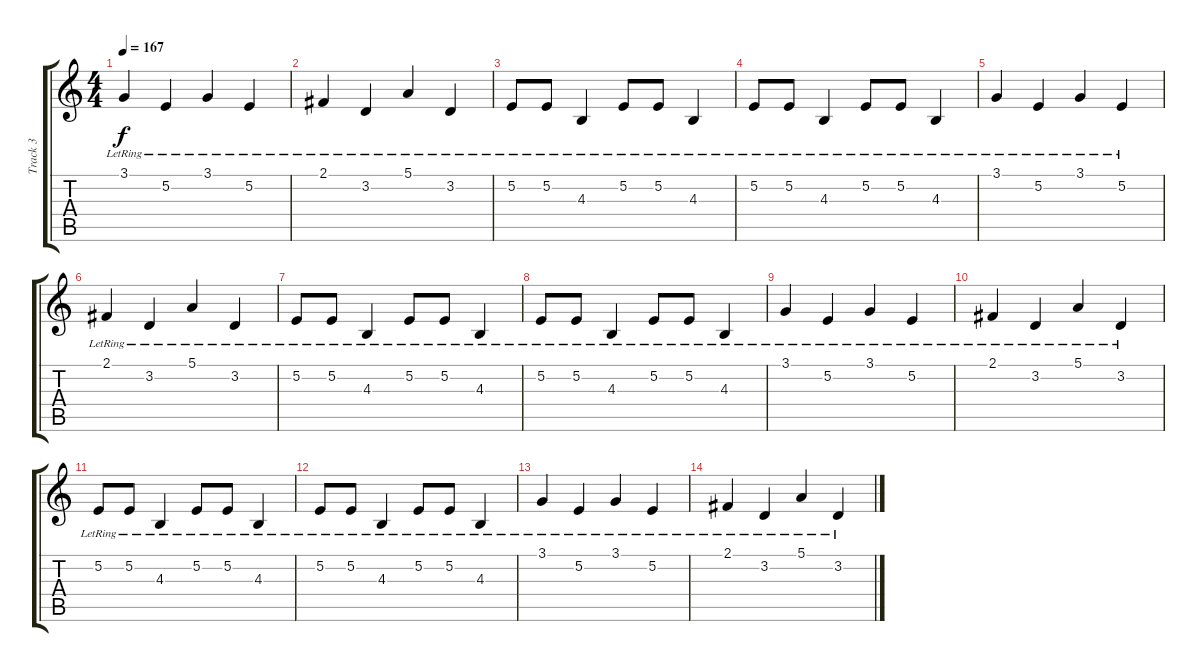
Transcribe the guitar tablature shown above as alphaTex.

\track ("Track 3" "Track 3") {instrument acousticgrandpiano}
\staff {score tabs}
\tuning (E4 B3 G3 D3 A2 E2) {hide}
\ts (4 4)
\tempo 167
\clef g2
\ks c
3.1{lr}.4{dy f} 5.2{lr}.4 3.1{lr}.4 5.2{lr}.4 |
2.1{lr}.4 3.2{lr}.4 5.1{lr}.4 3.2{lr}.4 |
5.2{lr}.8 5.2{lr}.8 4.3{lr}.4 5.2{lr}.8 5.2{lr}.8 4.3{lr}.4 |
5.2{lr}.8 5.2{lr}.8 4.3{lr}.4 5.2{lr}.8 5.2{lr}.8 4.3{lr}.4 |
3.1{lr}.4 5.2{lr}.4 3.1{lr}.4 5.2{lr}.4 |
2.1{lr}.4 3.2{lr}.4 5.1{lr}.4 3.2{lr}.4 |
5.2{lr}.8 5.2{lr}.8 4.3{lr}.4 5.2{lr}.8 5.2{lr}.8 4.3{lr}.4 |
5.2{lr}.8 5.2{lr}.8 4.3{lr}.4 5.2{lr}.8 5.2{lr}.8 4.3{lr}.4 |
3.1{lr}.4 5.2{lr}.4 3.1{lr}.4 5.2{lr}.4 |
2.1{lr}.4 3.2{lr}.4 5.1{lr}.4 3.2{lr}.4 |
5.2{lr}.8 5.2{lr}.8 4.3{lr}.4 5.2{lr}.8 5.2{lr}.8 4.3{lr}.4 |
5.2{lr}.8 5.2{lr}.8 4.3{lr}.4 5.2{lr}.8 5.2{lr}.8 4.3{lr}.4 |
3.1{lr}.4 5.2{lr}.4 3.1{lr}.4 5.2{lr}.4 |
2.1{lr}.4 3.2{lr}.4 5.1{lr}.4 3.2{lr}.4
